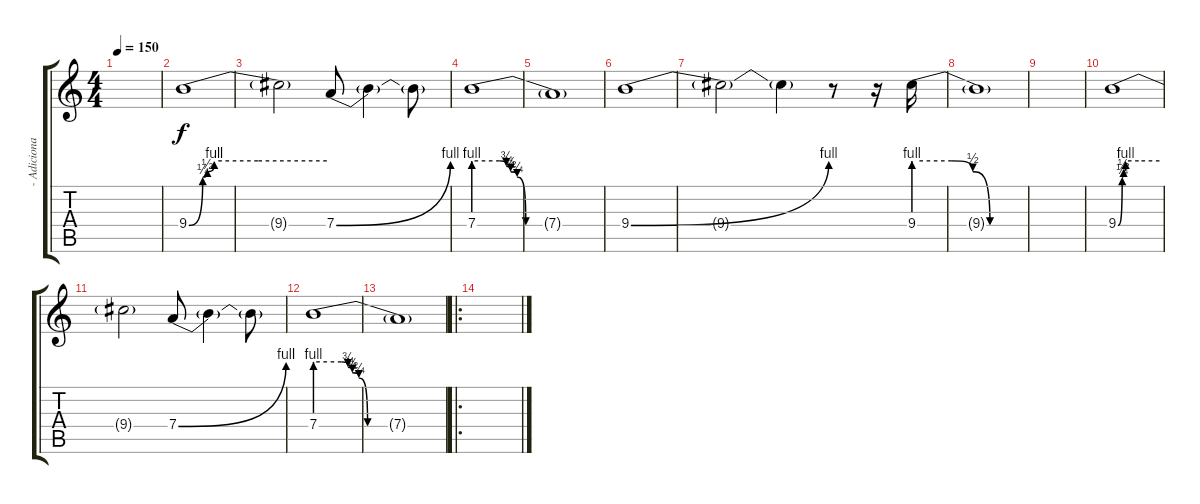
\track ("- Adicional" "- Adiciona") {instrument overdrivenguitar}
\staff {score tabs}
\tuning (E4 B3 G3 D3 A2 E2) {hide}
\ts (4 4)
\tempo 150
\clef g2
\ks c
|
9.4{be (custom 0 0 6 1 8 2 11 4 30 4 60 4)}.1{volume 16} |
9.4{t}.2{volume 4} 7.4{be (bend 0 0 60 4)}.8{volume 15} 7.4{t}.4 7.4{t}.8 |
7.4{be (custom 0 4 12 4 15 3 17 2 20 1 24 0 40 0 60 0)}.1{volume 5} |
7.4{t}.1 |
9.4{be (bend 0 0 60 4)}.1{volume 15} |
9.4{t}.2{volume 4} 9.4{t}.4 r.8 r.16 9.4{be (custom 0 4 20 4 31 2 40 0 43 0 48 0 51 0 60 0)}.16{volume 15} |
9.4{t}.1{volume 3} |
|
9.4{be (custom 0 0 6 1 8 2 11 4 30 4 60 4)}.1{volume 16} |
9.4{t}.2{volume 4} 7.4{be (bend 0 0 60 4)}.8{volume 15} 7.4{t}.4 7.4{t}.8 |
7.4{be (custom 0 4 12 4 15 3 17 2 20 1 24 0 40 0 60 0)}.1{volume 5} |
7.4{t}.1 |
\ro
